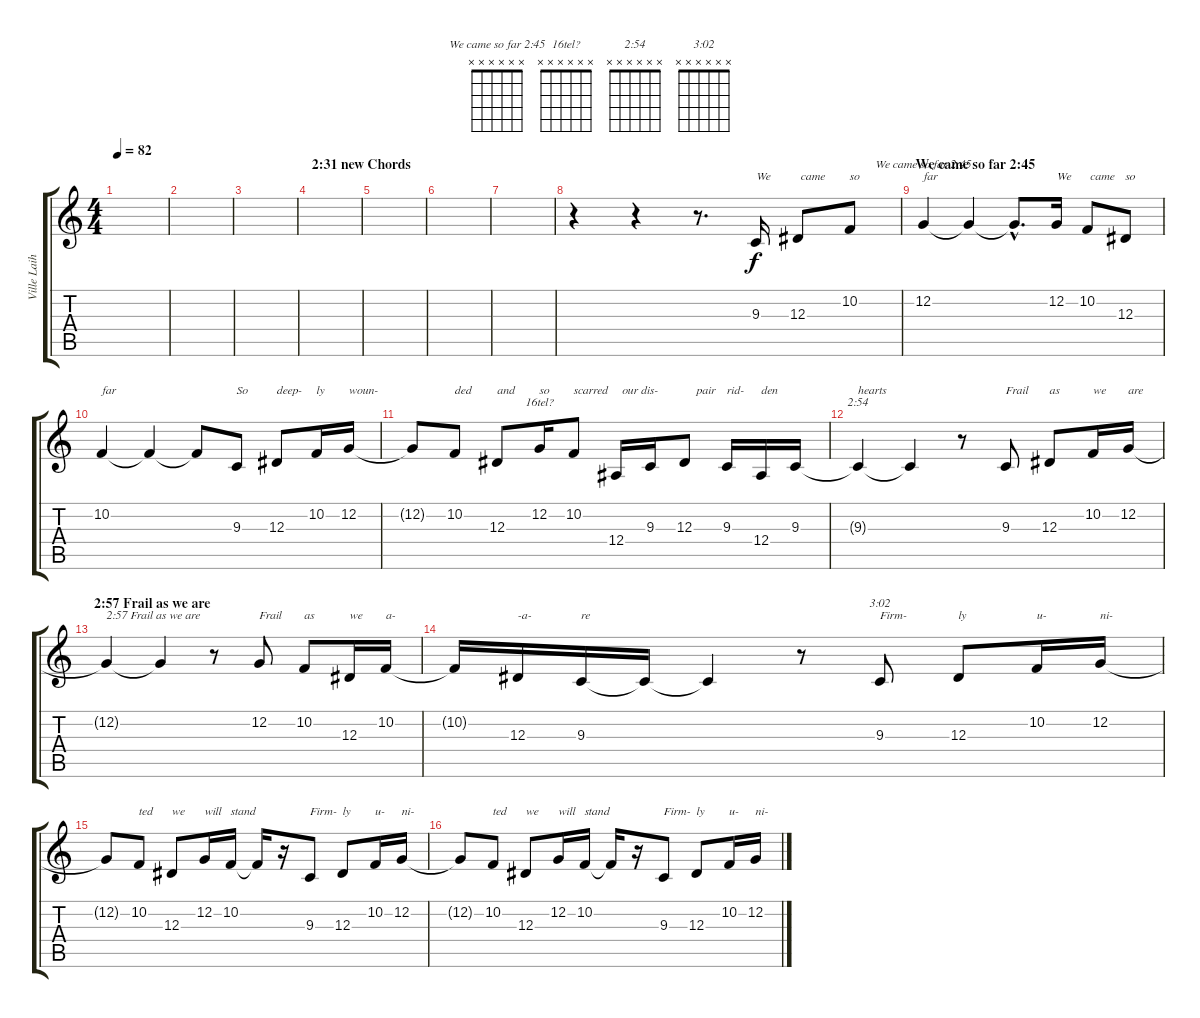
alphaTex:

\track ("Ville Laihiala (Voice)" "Ville Laih") {instrument oboe}
\staff {score tabs}
\tuning (C4 G3 Eb3 Bb2 F2 C2) {hide}
\chord ("We came so far 2:45" x x x x x x)
\chord ("16tel?" x x x x x x)
\chord ("2:54" x x x x x x)
\chord ("3:02" x x x x x x)
\ts (4 4)
\tempo 82
\clef g2
\ks c
|
|
|
\section ("" "2:31 new Chords ")
|
|
|
|
r.4 r.4 r.8{d} 9.3.16{txt "We"} 12.3.8{txt " came"} 10.2.8{txt "so"} |
\section ("" "We came so far 2:45")
12.2.4{ch "We came so far 2:45" txt "far"} 12.2{t}.4 12.2{hac t}.8{d} 12.2.16{txt "We"} 10.2.8{txt " came"} 12.3.8{txt "so"} |
10.2.4{txt "far"} 10.2{t}.4 10.2{t}.8 9.3.8{txt "So"} 12.3.8{txt "deep-"} 10.2.16{txt "ly"} 12.2.16{txt "woun-"} |
12.2{t}.8 10.2.8{txt "ded"} 12.3.8{txt "and"} 12.2.16{ch "16tel?" txt "so"} 10.2.8{txt "scarred"} 12.4.16{txt "  our dis-"} 9.3.16 12.3.8{txt "    pair"} 9.3.16{txt "rid-"} 12.4.16{txt "den"} 9.3.16 |
9.3{t}.4{ch "2:54" txt "hearts"} 9.3{t}.4 r.8 9.3.8{txt "Frail"} 12.3.8{txt "as"} 10.2.16{txt "we"} 12.2.16{txt "are"} |
\section ("" "2:57 Frail as we are")
12.2{t}.4{txt "2:57 Frail as we are"} 12.2{t}.4 r.8 12.2.8{txt "Frail"} 10.2.8{txt "as"} 12.3.16{txt "we"} 10.2.16{txt "a-"} |
10.2{t}.16 12.3.16{txt "-a-"} 9.3.16{txt "re"} 9.3{t}.16 9.3{t}.4 r.8 9.3.8{ch "3:02" txt "Firm-"} 12.3.8{txt "ly"} 10.2.16{txt "u-"} 12.2.16{txt "ni-"} |
12.2{t}.8 10.2.8{txt "ted"} 12.3.8{txt "we"} 12.2.16{txt "will"} 10.2.16{txt "stand"} 10.2{t}.16 r.16 9.3.8{txt "Firm-"} 12.3.8{txt "ly"} 10.2.16{txt "u-"} 12.2.16{txt "ni-"} |
12.2{t}.8 10.2.8{txt "ted"} 12.3.8{txt "we"} 12.2.16{txt "will"} 10.2.16{txt "stand"} 10.2{t}.16 r.16 9.3.8{txt "Firm-"} 12.3.8{txt "ly"} 10.2.16{txt "u-"} 12.2.16{txt "ni-"}
